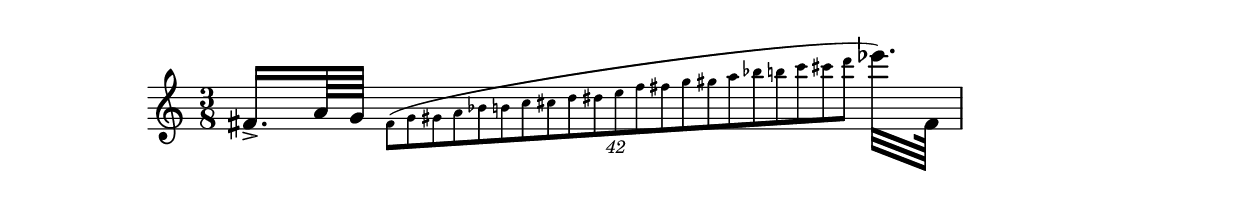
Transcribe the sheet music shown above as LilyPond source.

%%  Do not edit this file; it is auto-generated from LSR!
\version "2.11.23"

\header { texidoc = "
Sometimes a glissando is written out in smaller notes. This example
shows how to do this.
" }

\relative c' {
	\clef treble
	\key c \major
	\time 3/8

	fis16.[-> a64 g]

	% Make tuplet markings invisible
	\once \override TupletBracket  #'number-visibility = ##f
	\once \override TupletBracket  #'bracket-visibility = ##f

	% Prepare for small notes
	\override NoteHead #'font-size = #-4
	\override Accidental #'font-size = #-4

	% Force stem direction down
	\stemDown

	% Tuplet with small notes
	\times 3/42 { fis8[( g gis a bes b c cis d dis e f fis g gis a bes! b c cis d] }

	% Restore normal note size
	\revert NoteHead #'font-size
	\revert Accidental #'font-size

	es32.[) fis,,64]
}
